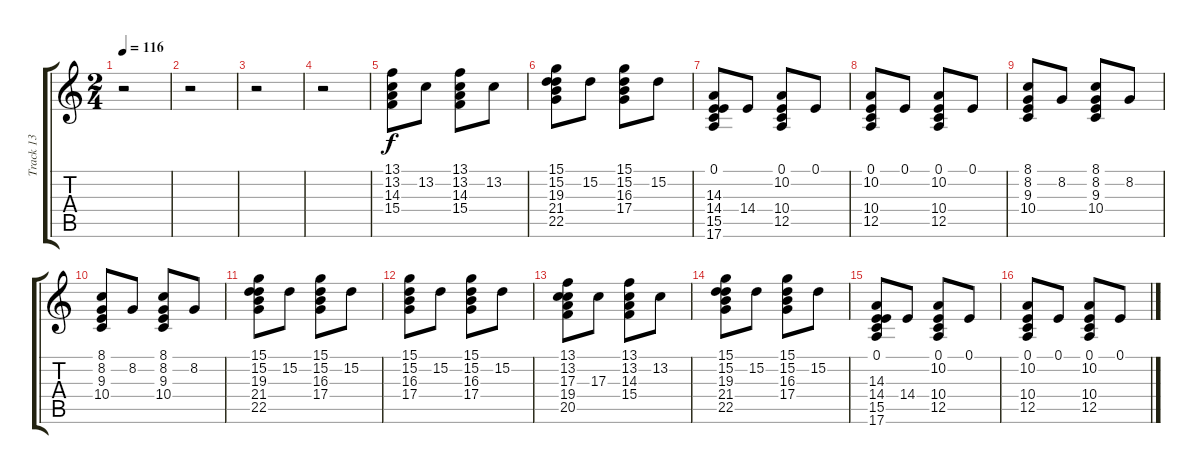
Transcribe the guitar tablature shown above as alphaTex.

\track ("Track 13" "Track 13") {instrument acousticgrandpiano}
\staff {score tabs}
\tuning (E4 B3 G3 D3 A2 E2) {hide}
\ts (2 4)
\tempo 116
\clef g2
\ks c
r.2{dy f} |
r.2 |
r.2 |
r.2 |
(13.1 13.2 14.3 15.4).8 13.2.8 (13.1 13.2 14.3 15.4).8 13.2.8 |
(15.1 15.2 19.3 21.4 22.5).8 15.2.8 (15.1 15.2 16.3 17.4).8 15.2.8 |
(0.1 14.3 14.4 15.5 17.6).8 14.4.8 (0.1 10.2 10.4 12.5).8 0.1.8 |
(0.1 10.2 10.4 12.5).8 0.1.8 (0.1 10.2 10.4 12.5).8 0.1.8 |
(8.1 8.2 9.3 10.4).8 8.2.8 (8.1 8.2 9.3 10.4).8 8.2.8 |
(8.1 8.2 9.3 10.4).8 8.2.8 (8.1 8.2 9.3 10.4).8 8.2.8 |
(15.1 15.2 19.3 21.4 22.5).8 15.2.8 (15.1 15.2 16.3 17.4).8 15.2.8 |
(15.1 15.2 16.3 17.4).8 15.2.8 (15.1 15.2 16.3 17.4).8 15.2.8 |
(13.1 13.2 17.3 19.4 20.5).8 17.3.8 (13.1 13.2 14.3 15.4).8 13.2.8 |
(15.1 15.2 19.3 21.4 22.5).8 15.2.8 (15.1 15.2 16.3 17.4).8 15.2.8 |
(0.1 14.3 14.4 15.5 17.6).8 14.4.8 (0.1 10.2 10.4 12.5).8 0.1.8 |
(0.1 10.2 10.4 12.5).8 0.1.8 (0.1 10.2 10.4 12.5).8 0.1.8
